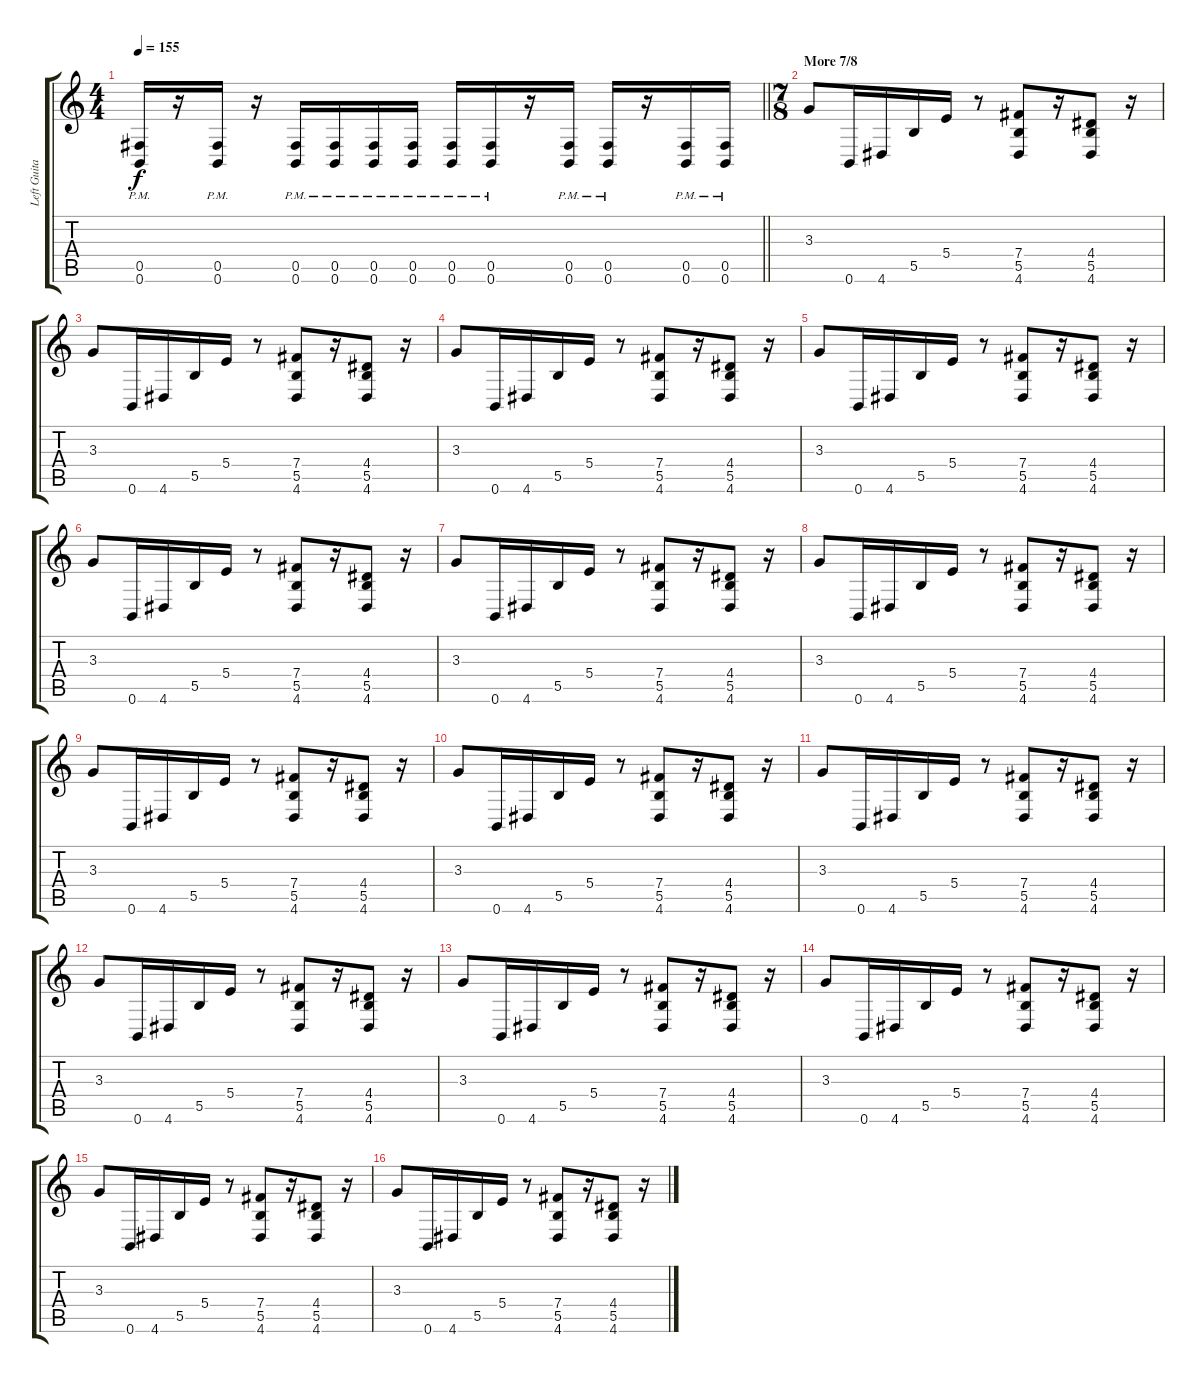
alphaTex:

\track ("Left Guitar" "Left Guita") {instrument distortionguitar}
\staff {score tabs}
\tuning (Db4 Ab3 E3 B2 Gb2 B1) {hide}
\ts (4 4)
\tempo 155
\clef g2
\barLineRight lightlight
\ks c
(0.5{pm} 0.6{pm}).16{dy f} r.16 (0.5{pm} 0.6{pm}).16 r.16 (0.5{pm} 0.6{pm}).16 (0.5{pm} 0.6{pm}).16 (0.5{pm} 0.6{pm}).16 (0.5{pm} 0.6{pm}).16 (0.5{pm} 0.6{pm}).16 (0.5{pm} 0.6{pm}).16 r.16 (0.5{pm} 0.6{pm}).16 (0.5{pm} 0.6{pm}).16 r.16 (0.5{pm} 0.6{pm}).16 (0.5{pm} 0.6{pm}).16 |
\ts (7 8)
\section ("" "More 7/8")
3.3.8 0.6.16 4.6.16 5.5.16 5.4.16 r.8 (7.4 5.5 4.6).8 r.16 (4.4 5.5 4.6).8 r.16 |
3.3.8 0.6.16 4.6.16 5.5.16 5.4.16 r.8 (7.4 5.5 4.6).8 r.16 (4.4 5.5 4.6).8 r.16 |
3.3.8 0.6.16 4.6.16 5.5.16 5.4.16 r.8 (7.4 5.5 4.6).8 r.16 (4.4 5.5 4.6).8 r.16 |
3.3.8 0.6.16 4.6.16 5.5.16 5.4.16 r.8 (7.4 5.5 4.6).8 r.16 (4.4 5.5 4.6).8 r.16 |
3.3.8 0.6.16 4.6.16 5.5.16 5.4.16 r.8 (7.4 5.5 4.6).8 r.16 (4.4 5.5 4.6).8 r.16 |
3.3.8 0.6.16 4.6.16 5.5.16 5.4.16 r.8 (7.4 5.5 4.6).8 r.16 (4.4 5.5 4.6).8 r.16 |
3.3.8 0.6.16 4.6.16 5.5.16 5.4.16 r.8 (7.4 5.5 4.6).8 r.16 (4.4 5.5 4.6).8 r.16 |
3.3.8 0.6.16 4.6.16 5.5.16 5.4.16 r.8 (7.4 5.5 4.6).8 r.16 (4.4 5.5 4.6).8 r.16 |
3.3.8 0.6.16 4.6.16 5.5.16 5.4.16 r.8 (7.4 5.5 4.6).8 r.16 (4.4 5.5 4.6).8 r.16 |
3.3.8 0.6.16 4.6.16 5.5.16 5.4.16 r.8 (7.4 5.5 4.6).8 r.16 (4.4 5.5 4.6).8 r.16 |
3.3.8 0.6.16 4.6.16 5.5.16 5.4.16 r.8 (7.4 5.5 4.6).8 r.16 (4.4 5.5 4.6).8 r.16 |
3.3.8 0.6.16 4.6.16 5.5.16 5.4.16 r.8 (7.4 5.5 4.6).8 r.16 (4.4 5.5 4.6).8 r.16 |
3.3.8 0.6.16 4.6.16 5.5.16 5.4.16 r.8 (7.4 5.5 4.6).8 r.16 (4.4 5.5 4.6).8 r.16 |
3.3.8 0.6.16 4.6.16 5.5.16 5.4.16 r.8 (7.4 5.5 4.6).8 r.16 (4.4 5.5 4.6).8 r.16 |
3.3.8 0.6.16 4.6.16 5.5.16 5.4.16 r.8 (7.4 5.5 4.6).8 r.16 (4.4 5.5 4.6).8 r.16
